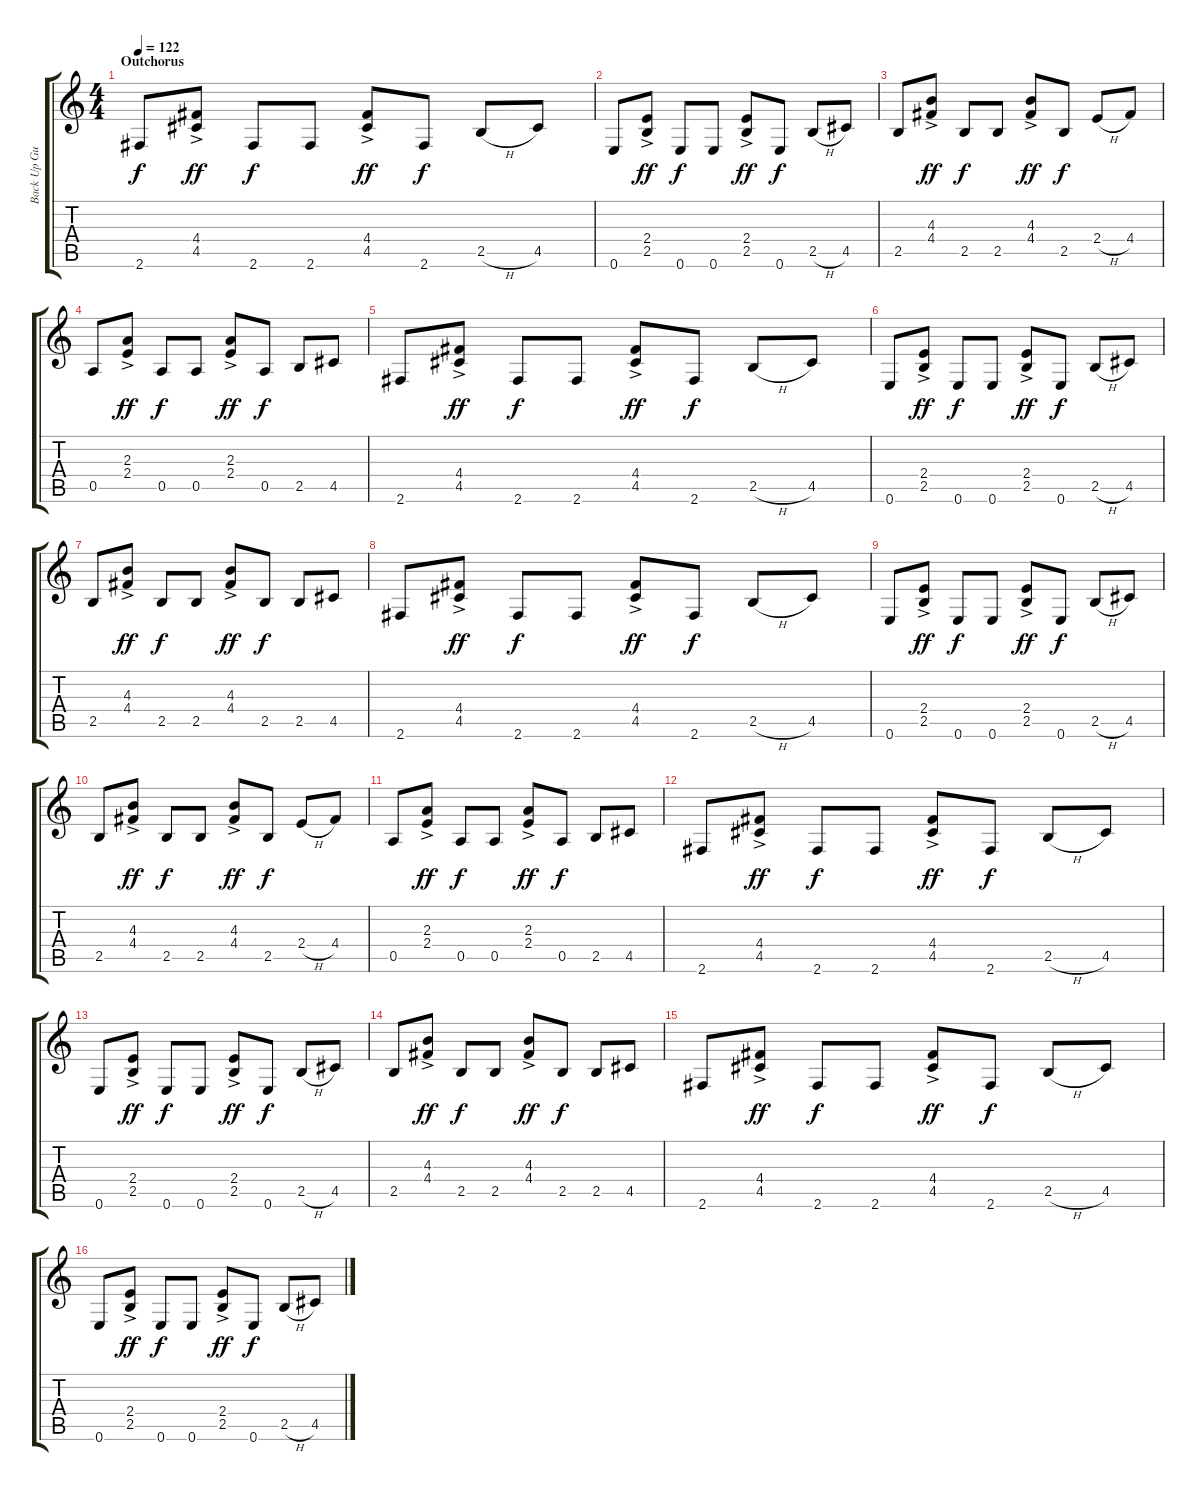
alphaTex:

\track ("Back Up Guitar" "Back Up Gu") {instrument overdrivenguitar}
\staff {score tabs}
\tuning (E4 B3 G3 D3 A2 E2) {hide}
\ts (4 4)
\section ("" "Outchorus")
\tempo 122
\clef g2
\ks c
2.6.8{dy f} (4.4 4.5{ac}).8{dy ff} 2.6.8{dy f} 2.6.8 (4.4 4.5{ac}).8{dy ff} 2.6.8{dy f} 2.5{h}.8 4.5.8 |
0.6.8 (2.4 2.5{ac}).8{dy ff} 0.6.8{dy f} 0.6.8 (2.4 2.5{ac}).8{dy ff} 0.6.8{dy f} 2.5{h}.8 4.5.8 |
2.5.8 (4.3 4.4{ac}).8{dy ff} 2.5.8{dy f} 2.5.8 (4.3 4.4{ac}).8{dy ff} 2.5.8{dy f} 2.4{h}.8 4.4.8 |
0.5.8 (2.3 2.4{ac}).8{dy ff} 0.5.8{dy f} 0.5.8 (2.3 2.4{ac}).8{dy ff} 0.5.8{dy f} 2.5.8 4.5.8 |
2.6.8 (4.4 4.5{ac}).8{dy ff} 2.6.8{dy f} 2.6.8 (4.4 4.5{ac}).8{dy ff} 2.6.8{dy f} 2.5{h}.8 4.5.8 |
0.6.8 (2.4 2.5{ac}).8{dy ff} 0.6.8{dy f} 0.6.8 (2.4 2.5{ac}).8{dy ff} 0.6.8{dy f} 2.5{h}.8 4.5.8 |
2.5.8 (4.3 4.4{ac}).8{dy ff} 2.5.8{dy f} 2.5.8 (4.3 4.4{ac}).8{dy ff} 2.5.8{dy f} 2.5.8 4.5.8 |
2.6.8 (4.4 4.5{ac}).8{dy ff} 2.6.8{dy f} 2.6.8 (4.4 4.5{ac}).8{dy ff} 2.6.8{dy f} 2.5{h}.8 4.5.8 |
0.6.8 (2.4 2.5{ac}).8{dy ff} 0.6.8{dy f} 0.6.8 (2.4 2.5{ac}).8{dy ff} 0.6.8{dy f} 2.5{h}.8 4.5.8 |
2.5.8 (4.3 4.4{ac}).8{dy ff} 2.5.8{dy f} 2.5.8 (4.3 4.4{ac}).8{dy ff} 2.5.8{dy f} 2.4{h}.8 4.4.8 |
0.5.8 (2.3 2.4{ac}).8{dy ff} 0.5.8{dy f} 0.5.8 (2.3 2.4{ac}).8{dy ff} 0.5.8{dy f} 2.5.8 4.5.8 |
2.6.8 (4.4 4.5{ac}).8{dy ff} 2.6.8{dy f} 2.6.8 (4.4 4.5{ac}).8{dy ff} 2.6.8{dy f} 2.5{h}.8 4.5.8 |
0.6.8 (2.4 2.5{ac}).8{dy ff} 0.6.8{dy f} 0.6.8 (2.4 2.5{ac}).8{dy ff} 0.6.8{dy f} 2.5{h}.8 4.5.8 |
2.5.8 (4.3 4.4{ac}).8{dy ff} 2.5.8{dy f} 2.5.8 (4.3 4.4{ac}).8{dy ff} 2.5.8{dy f} 2.5.8 4.5.8 |
2.6.8 (4.4 4.5{ac}).8{dy ff} 2.6.8{dy f} 2.6.8 (4.4 4.5{ac}).8{dy ff} 2.6.8{dy f} 2.5{h}.8 4.5.8 |
0.6.8 (2.4 2.5{ac}).8{dy ff} 0.6.8{dy f} 0.6.8 (2.4 2.5{ac}).8{dy ff} 0.6.8{dy f} 2.5{h}.8 4.5.8
